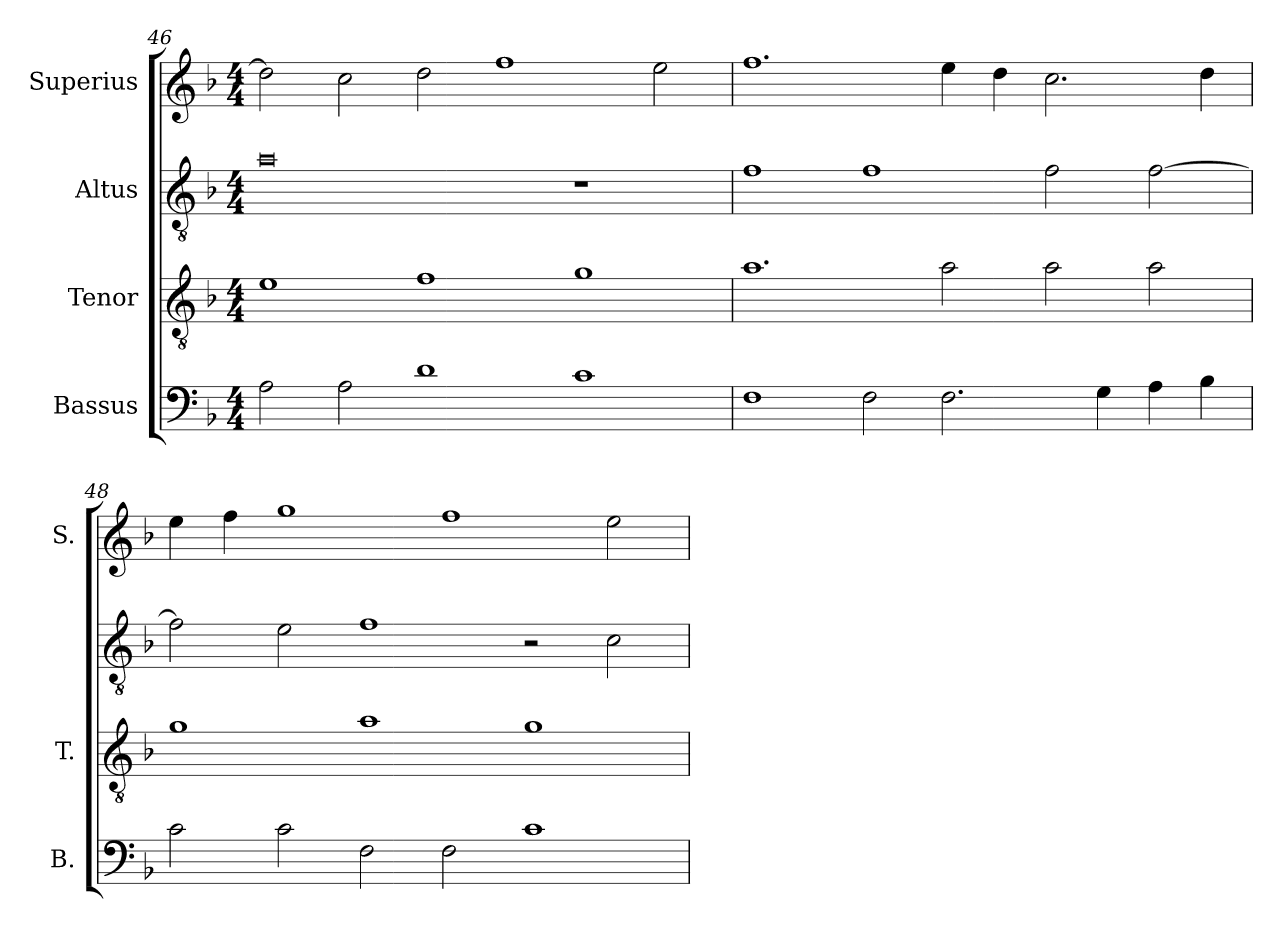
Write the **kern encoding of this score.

**kern	**kern	**kern	**kern
*part4	*part3	*part2	*part1
*staff4	*staff3	*staff2	*staff1
*I"Bassus	*I"Tenor	*I"Altus	*I"Superius
*I'B.	*I'T.	*	*I'S.
!!LO:LB:g=z
*clefF4	*clefGv2	*clefGv2	*clefG2
*	*ITrd7c12	*ITrd7c12	*
*k[b-]	*k[b-]	*k[b-]	*k[b-]
*F:	*F:	*F:	*F:
*M4/4	*M4/4	*M4/4	*M4/4
=46	=46	=46	=46
2Ai\	1Ei	0Ai	2ddi\]
2Ai\	.	.	2cci\
1di	1Fi	.	2ddi\
.	.	.	1ffi
1ci	1Gi	1r	.
.	.	.	2eei\
=47	=47	=47	=47
1Fi	1.Ai	1Fi	1.ffi
2Fi\	.	1Fi	.
2.Fi\	2Ai\	.	4eei\
.	.	.	4ddi\
.	2Ai\	2Fi\	2.cci\
4Gi\	.	.	.
4Ai\	2Ai\	[>2Fi\	.
4B-i\	.	.	4ddi\
=48	=48	=48	=48
2ci\	1Gi	2Fi\]	4eei\
.	.	.	4ffi\
2ci\	.	2Ei\	1ggi
2Fi\	1Ai	1Fi	.
2Fi\	.	.	1ffi
1ci	1Gi	2r	.
.	.	2Ci\	2eei\
=	=	=	=
*-	*-	*-	*-
